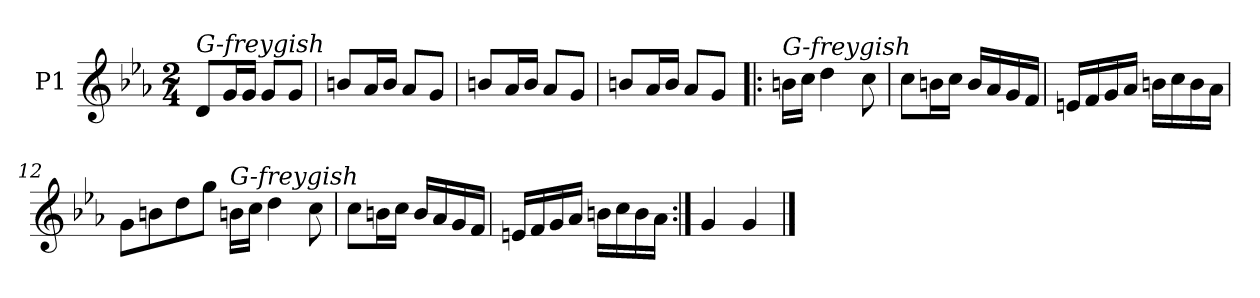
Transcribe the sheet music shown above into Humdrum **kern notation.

**kern
*part1
*staff1
*I"P1
*clefG2
*k[b-e-a-]
*M2/4
=1
!LO:TX:a:i:t=G-freygish
8dL
16gL
16gJJ
8gL
8gJ
=2
8bnL
16a-L
16bJJ
8a-L
8gJ
=3
8bnL
16a-L
16bJJ
8a-L
8gJ
=4
8bnL
16a-L
16bJJ
8a-L
8gJ
=9!|:
!LO:TX:a:i:t=G-freygish
16bnLL
16ccJJ
4dd
8cc
=10
8ccL
16bnL
16ccJJ
16bLL
16a-
16g
16fJJ
=11
16enLL
16f
16g
16a-JJ
16bnLL
16cc
16b
16a-JJ
=12
8gL
8bn
8dd
8ggJ
!LO:TX:a:i:t=G-freygish
16bnLL
16ccJJ
4dd
8cc
=10
8ccL
16bnL
16ccJJ
16bLL
16a-
16g
16fJJ
=11
16enLL
16f
16g
16a-JJ
16bnLL
16cc
16b
16a-JJ
=13:|!
4g
4g
==
*-
